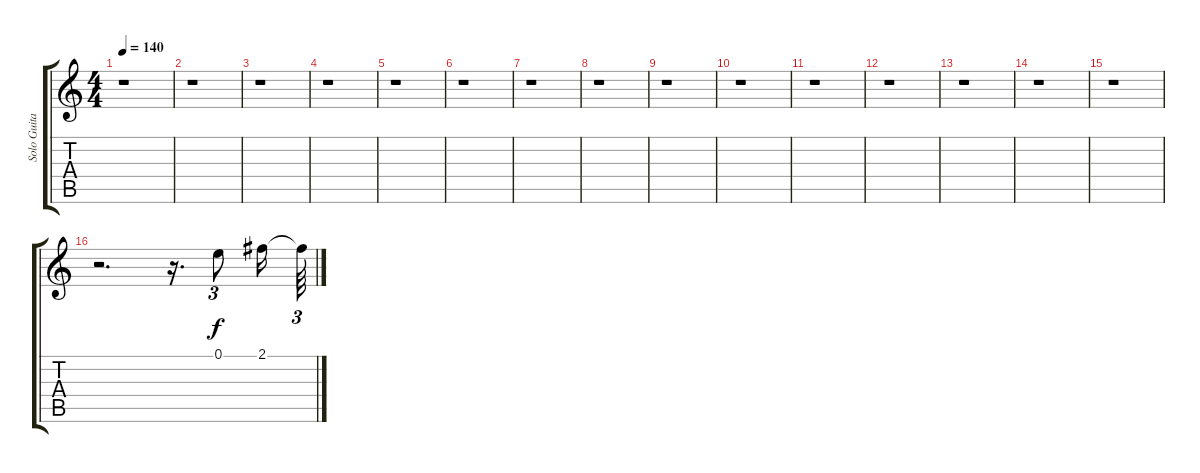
\track ("Solo Guitar" "Solo Guita") {instrument distortionguitar}
\staff {score tabs}
\tuning (E4 B3 G3 D3 A2 E2) {hide}
\ts (4 4)
\tempo 140
\clef g2
\ks c
r.1{dy fff} |
r.1 |
r.1 |
r.1 |
r.1 |
r.1 |
r.1 |
r.1 |
r.1 |
r.1 |
r.1 |
r.1 |
r.1 |
r.1 |
r.1 |
r.2{d} r.16{d} 0.1.8{tu (3 2) dy f} 2.1.16 2.1{t}.64{tu (3 2)}
